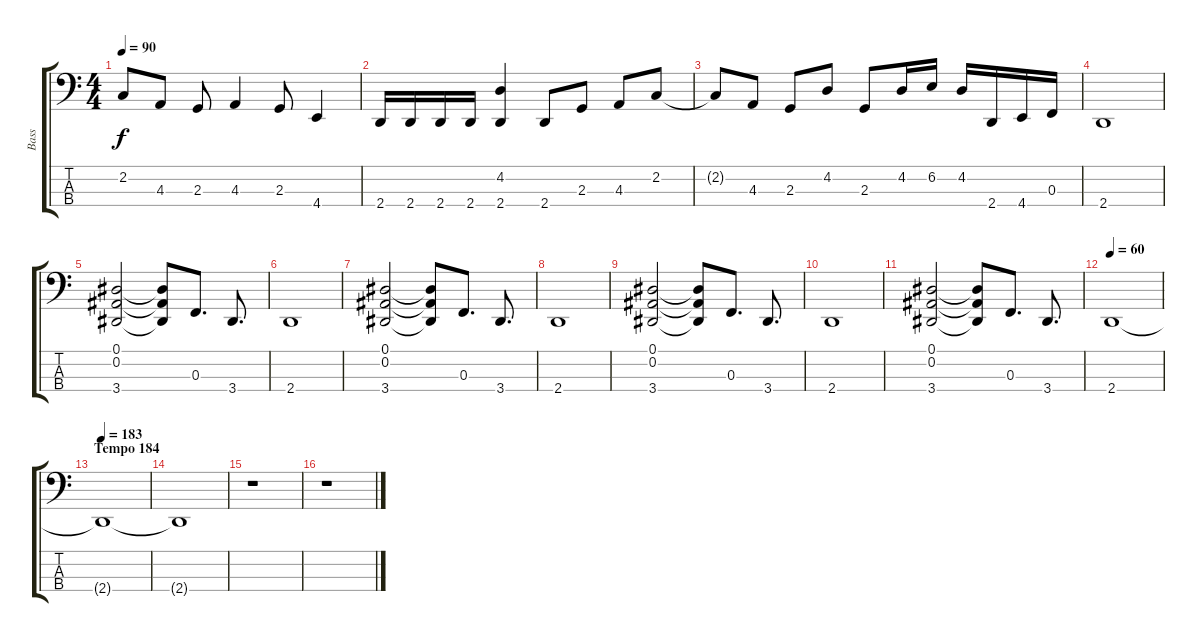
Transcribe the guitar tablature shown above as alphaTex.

\track ("Bass" "Bass") {instrument electricbasspick}
\staff {score tabs}
\tuning (Eb2 Bb1 F1 C1) {hide}
\ts (4 4)
\tempo 90
\clef f4
\ks c
2.2{t}.8{dy f} 4.3.8 2.3.8 4.3.4 2.3.8 4.4.4 |
2.4.16 2.4.16 2.4.16 2.4.16 (4.2 2.4).4 2.4.8 2.3.8 4.3.8 2.2.8 |
2.2{t}.8 4.3.8 2.3.8 4.2.8 2.3.8 4.2.16 6.2.16 4.2.16 2.4.16 4.4.16 0.3.16 |
2.4.1 |
(0.1 0.2 3.4).2 (0.1{t} 0.2{t} 3.4{t}).8 0.3.8{d} 3.4.8{d} |
2.4.1 |
(0.1 0.2 3.4).2 (0.1{t} 0.2{t} 3.4{t}).8 0.3.8{d} 3.4.8{d} |
2.4.1 |
(0.1 0.2 3.4).2 (0.1{t} 0.2{t} 3.4{t}).8 0.3.8{d} 3.4.8{d} |
2.4.1 |
(0.1 0.2 3.4).2 (0.1{t} 0.2{t} 3.4{t}).8 0.3.8{d} 3.4.8{d} |
\tempo 60
2.4.1 |
\section ("" "Tempo 184")
\tempo 183
2.4{t}.1 |
2.4{t}.1 |
r.1 |
r.1
